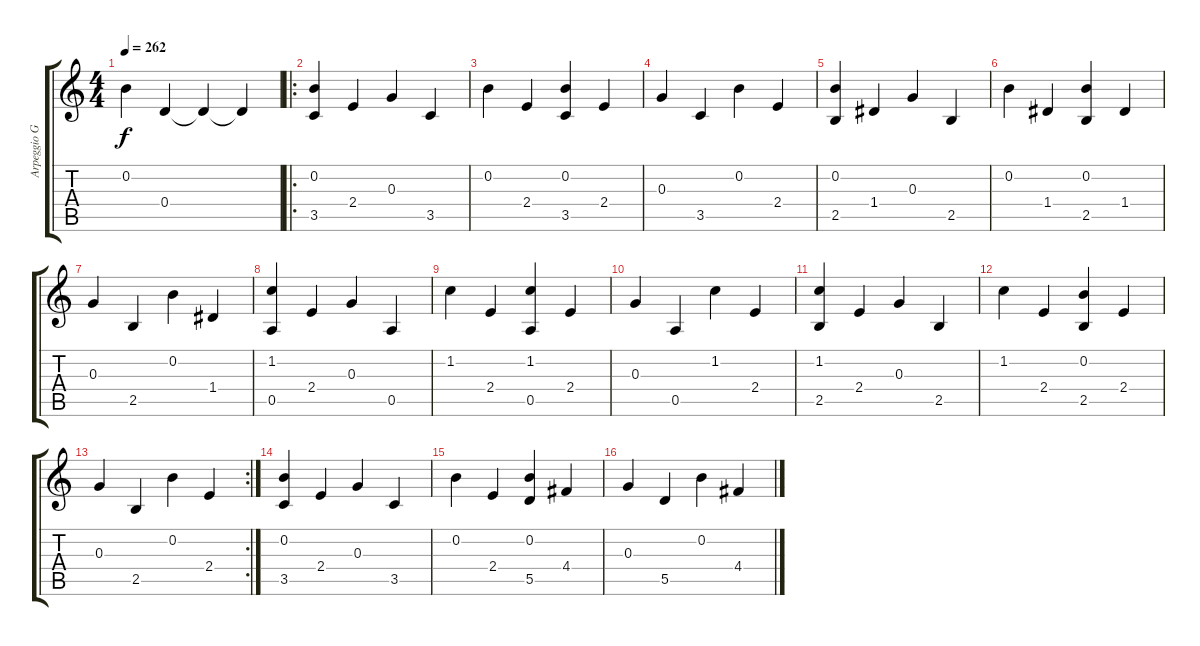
\track ("Arpeggio Guitar" "Arpeggio G") {instrument acousticguitarsteel}
\staff {score tabs}
\tuning (E4 B3 G3 D3 A2 E2) {hide}
\ts (4 4)
\tempo 262
\clef g2
\ks c
0.2.4{dy f} 0.4.4 0.4{t}.4 0.4{t}.4 |
\ro
(0.2 3.5).4 2.4.4 0.3.4 3.5.4 |
0.2.4 2.4.4 (0.2 3.5).4 2.4.4 |
0.3.4 3.5.4 0.2.4 2.4.4 |
(0.2 2.5).4 1.4.4 0.3.4 2.5.4 |
0.2.4 1.4.4 (0.2 2.5).4 1.4.4 |
0.3.4 2.5.4 0.2.4 1.4.4 |
(1.2 0.5).4 2.4.4 0.3.4 0.5.4 |
1.2.4 2.4.4 (1.2 0.5).4 2.4.4 |
0.3.4 0.5.4 1.2.4 2.4.4 |
(1.2 2.5).4 2.4.4 0.3.4 2.5.4 |
1.2.4 2.4.4 (0.2 2.5).4 2.4.4 |
\rc 2
0.3.4 2.5.4 0.2.4 2.4.4 |
(0.2 3.5).4 2.4.4 0.3.4 3.5.4 |
0.2.4 2.4.4 (0.2 5.5).4 4.4.4 |
0.3.4 5.5.4 0.2.4 4.4.4
